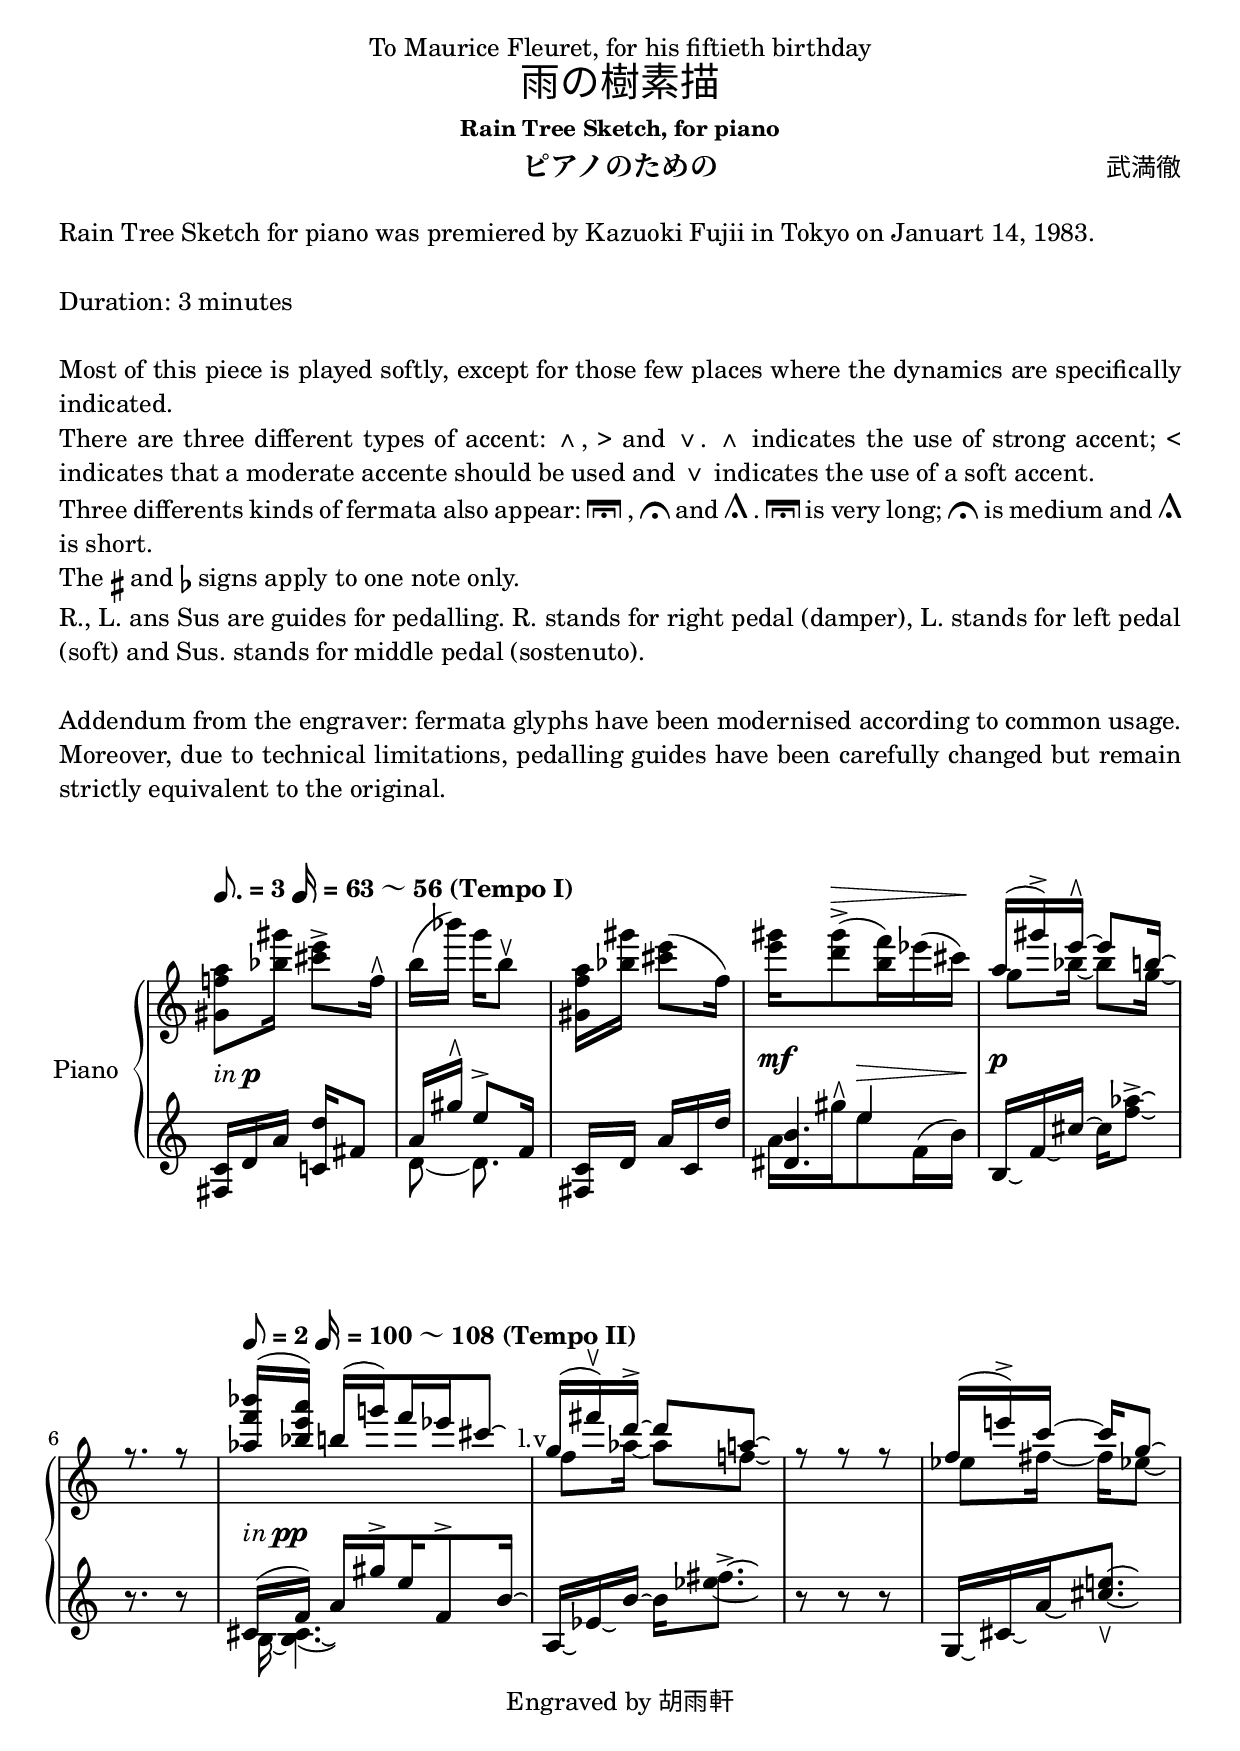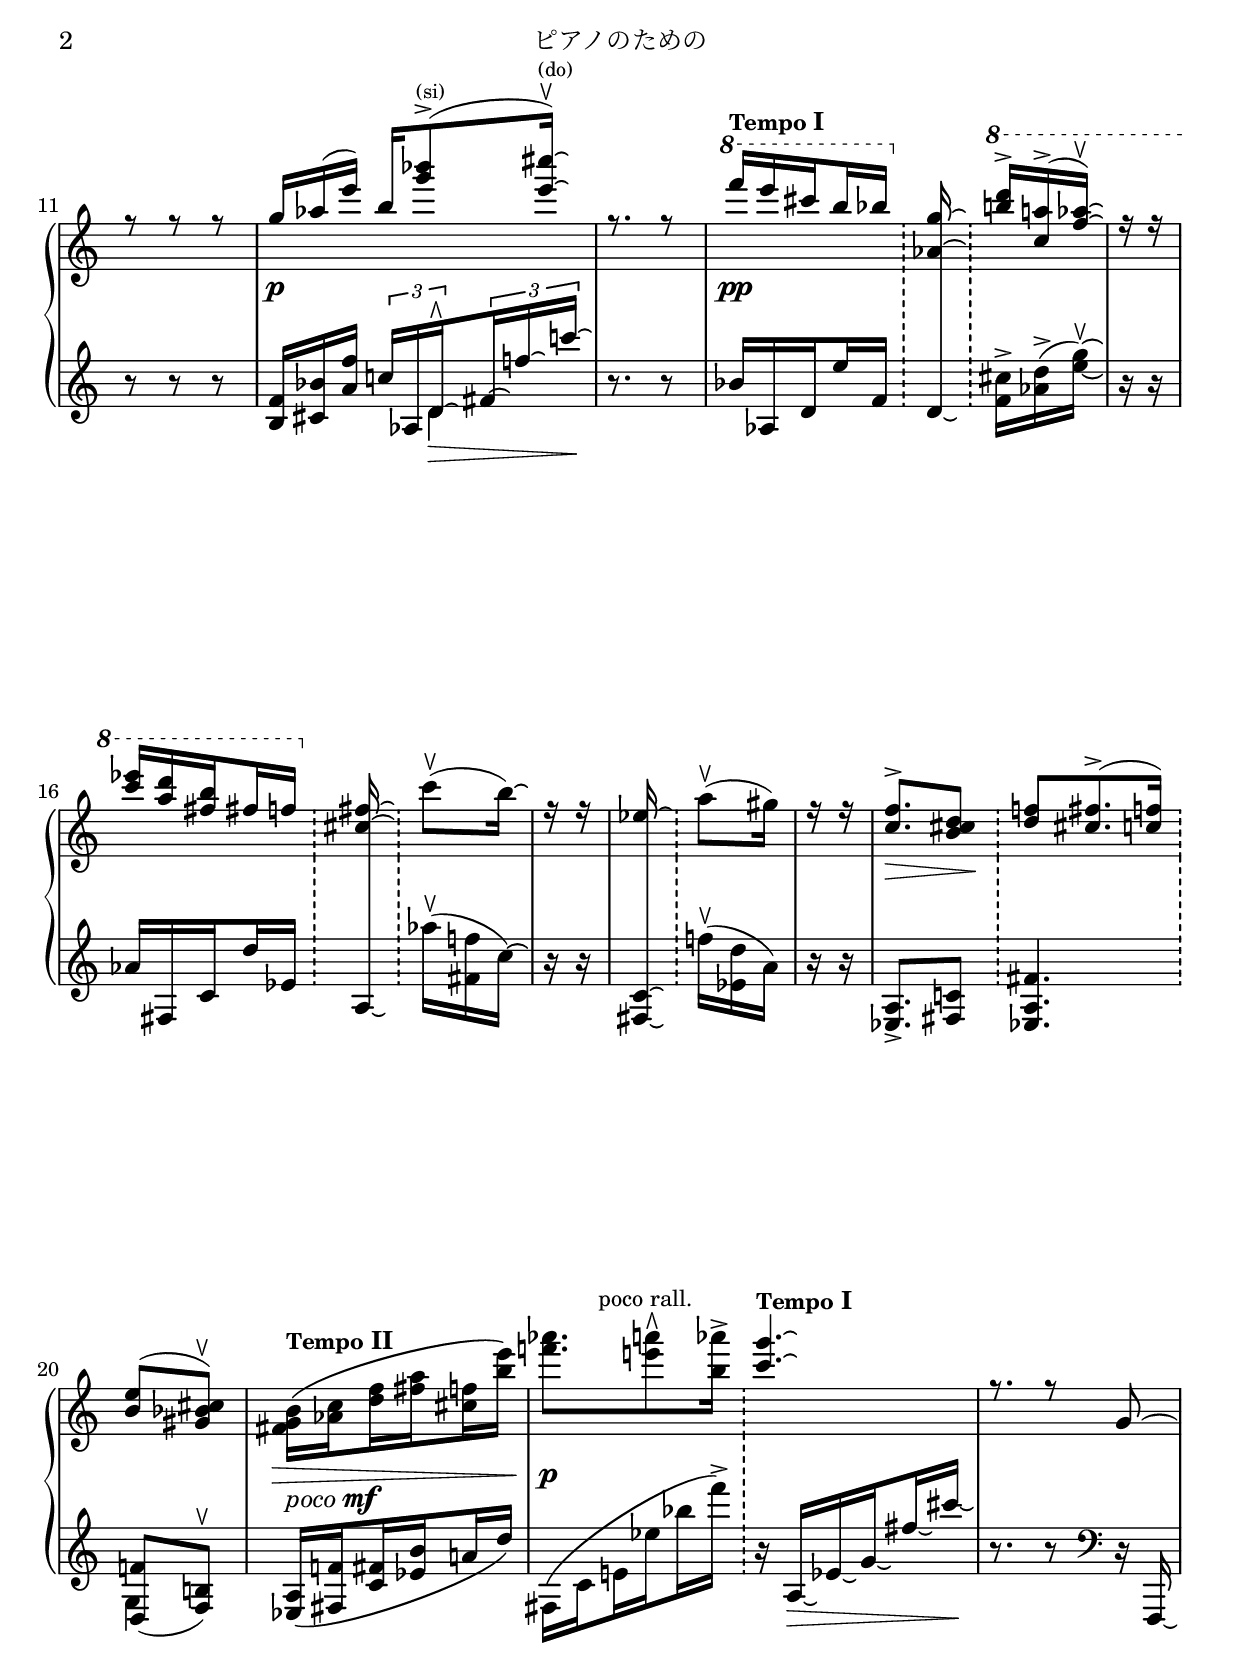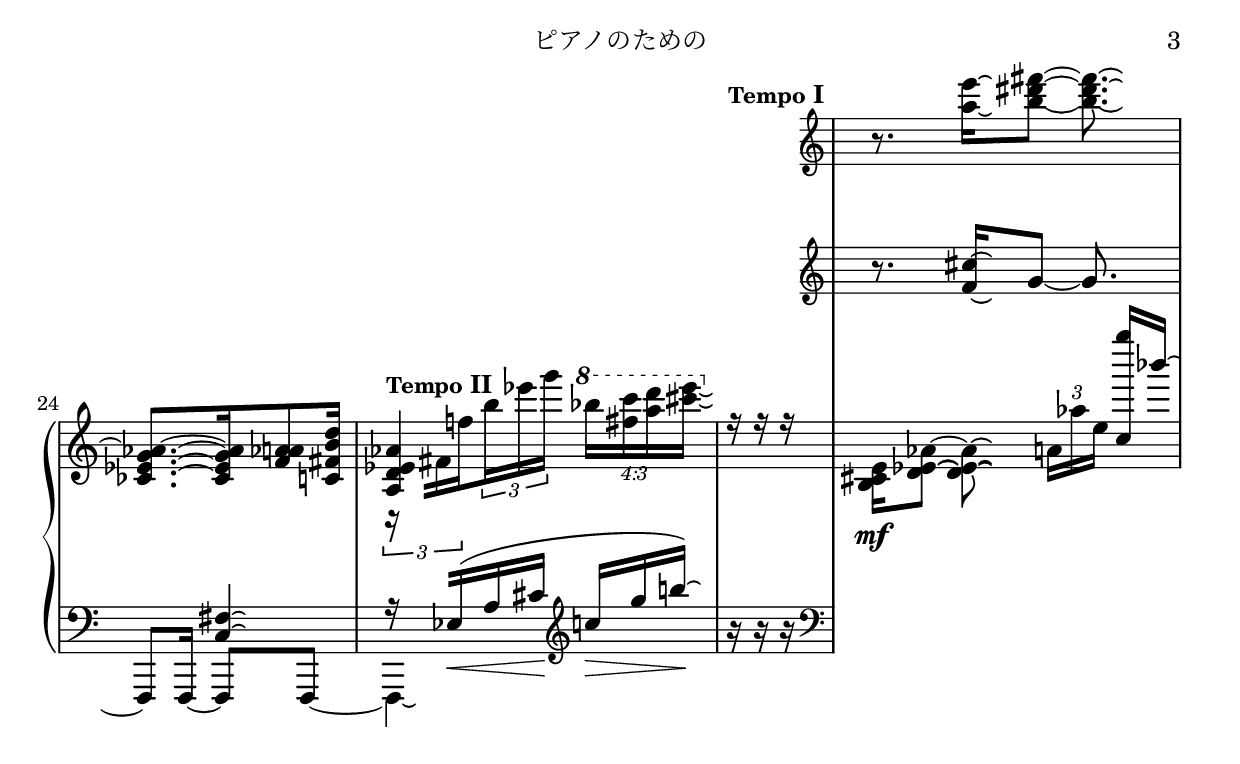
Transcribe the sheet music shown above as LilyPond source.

\version "2.18.2"
\language "italiano"

\header {
  dedication = "To Maurice Fleuret, for his fiftieth birthday"
  title = \markup { \override #'(font-name . "教育部標準楷書") "雨の樹素描" }
  subsubtitle = "Rain Tree Sketch, for piano"
  instrument = "ピアノのための"
  composer = \markup { \override #'(font-name . "教育部標準楷書") "武満徹" }
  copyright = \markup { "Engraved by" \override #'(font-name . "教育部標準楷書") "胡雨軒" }
}

#(set-global-staff-size 22)

\paper {
  #(set-paper-size "a4")
}

\layout {
  \context {
    \PianoStaff
    \consists #Span_stem_engraver
  }
  \context {
    \Staff
    \remove "Time_signature_engraver" % Remove time signature from the staff.
  }
  \context {
    \Voice
    \stemNeutral
  }
}

% TODO: put LH, RH and bracket hand signs.

% There is three kind of accents: \rtoe, \ltoe and -> to keep the glyph similar.
% I want to print bar number.

global = {
  \set Score.timing = ##f % Remove time counting, so measure bar needs to be explicitly stated.
  \accidentalStyle Score.forget % modern-cautionary or forget
  % I'd like to make laissezVibrer wider but this snippet doesn't work :/
  % http://www.lilypond.org/doc/v2.18/Documentation/snippets/expressive-marks#expressive-marks-laissez-vibrer-ties
}

% We choose to deal with measure bars with the right voice. We could have added a dynamics staff but this seems to be the easiest solution. So while the the score is being written, it means the right hand needs to keep more up to date than the left one or at least equal.
right = \relative do'' {
  \voiceOne
  % Clef is a property of the voice because it changes more often than usual.
  \clef treble
  \set Score.currentBarNumber = #1
  <sold fa'! la>8_[ <sib' sold'>16] <dod mi>8->_[ fa,16^\rtoe]

  \bar "|" \set Score.currentBarNumber = #2

  si16_[( sib']) sol_[ si,8]^\ltoe

  \bar "|" \set Score.currentBarNumber = #3

  <sold, fa' la>16_[ <sib' sold'>16] <dod mi>8_[( fa,16])

  \bar "|" \set Score.currentBarNumber = #4

  <mi' sold>16_[ <re sol>8->(^\> <si fa'>16) mib16( dod)]\!

  \bar "|" \set Score.currentBarNumber = #5

  << { la16[( sold'->) mi\rtoe] ~ mi8[ si!16]\laissezVibrer } \\ { sol8[ sib16]~ sib8[ sol16\laissezVibrer] } >>

  \bar "|" \set Score.currentBarNumber = #6

  r8. r8

  \bar "|" \set Score.currentBarNumber = #7

  <lab fa' sib>16[( <sib mi la>]) si![(
  \set stemLeftBeamCount = #2
  \set stemRightBeamCount = #1
  sol'!)
  \set stemLeftBeamCount = #1
  \set stemRightBeamCount = #2
  fa mib dod8\laissezVibrer] \mark \markup {\normalsize "l.v"}

  \bar "|" \set Score.currentBarNumber = #8

  << { sol16[( fad')\ltoe re->] ~ re8[ la!]\laissezVibrer } \\ { fa8[ lab16] ~ lab8[ fa!]\laissezVibrer } >>

  \bar "|" \set Score.currentBarNumber = #9

  r8 r r

  \bar "|" \set Score.currentBarNumber = #10

  << { fa16[( mi'!)-> do] ~ do[ sol8]\laissezVibrer } \\ { mib8[ fad16] ~ fad[ mib8]\laissezVibrer } >>

  \bar "|" \set Score.currentBarNumber = #11

  r8 r r

  \bar "|" \set Score.currentBarNumber = #12

  sol16[ lab( mi')] si16[ <sol' sib>8(->^\markup{ \tiny "(si)"} <mi dod'>16])^\ltoe^\markup{ \tiny "(do)"}\laissezVibrer

  \bar "|" \set Score.currentBarNumber = #13

  r8. r8

  \bar "|" \set Score.currentBarNumber = #14

  \ottava #1
  fa'16[ mi
  \set stemLeftBeamCount = #2
  \set stemRightBeamCount = #1
  dod
  \set stemLeftBeamCount = #1
  \set stemRightBeamCount = #2
  si sib] \bar "!"
  \ottava #0
  <lab,, sol'>16\laissezVibrer
  \bar "!"
  \ottava #1
  <si''! re>16->[ <do, la'!>->( <fa lab>)]\ltoe\laissezVibrer

  \bar "|" \set Score.currentBarNumber = #15
  r16 r

  \bar "|" \set Score.currentBarNumber = #16

  <do' mib>16[ <la re>
  \set stemLeftBeamCount = #2
  \set stemRightBeamCount = #1
  <fad si>
  \set stemLeftBeamCount = #1
  \set stemRightBeamCount = #2
  fad fa!] \bar "!"
  \ottava #0
  <dod, fad>16\laissezVibrer \bar "!"
  do'8(_[\ltoe si16)]\laissezVibrer

  \bar "|" \set Score.currentBarNumber = #17

  r16 r

  \bar "|" \set Score.currentBarNumber = #18

  mib,16\laissezVibrer \bar "!"
  la8\ltoe_[( sold16])

  \bar "|" \set Score.currentBarNumber = #19

  r16 r16

  \bar "|" \set Score.currentBarNumber = #20

  <do, fa>8.[->\> <si dod re>8]\! \bar "!"
  <re fa!>8[ <dod fad>8.->( <do! fa!>16]) \bar "!"
  <si mi>8[( <sold sib dod>8])\ltoe

  \bar "|" \set Score.currentBarNumber = #21

  <fad sol si>16_[\(
  \set stemLeftBeamCount = #2
  \set stemRightBeamCount = #1
  <lab do>
  \set stemLeftBeamCount = #1
  \set stemRightBeamCount = #2
  <re fa>
  \set stemLeftBeamCount = #2
  \set stemRightBeamCount = #1
  <fad la>
  \set stemLeftBeamCount = #1
  \set stemRightBeamCount = #2
  <fa! dod> <si mi>\)]

  \bar "|" \set Score.currentBarNumber = #22

  <fa'! lab>8._[ <mi! la!>8\rtoe-\markup { \center-align \small "poco rall." } <si lab'>16]-> \bar "!"
  <do sol'>4.\laissezVibrer

  \bar "|" \set Score.currentBarNumber = #23

  r8. r8 sol, ~

  \bar "|" \set Score.currentBarNumber = #24

  <dob, mib sol lab>8.[ ~ <dob mib sol lab>16 <fa la! lab>8 <do! fad si re>16]

  \bar "|" \set Score.currentBarNumber = #25

  <<
    { <la re mib lab>4 } \\ {
      \times 2/3 {
        r16
        \set stemLeftBeamCount = #2
        \set stemRightBeamCount = #2
        fad'[
        \set stemLeftBeamCount = #2
        \set stemRightBeamCount = #1
        fa'!
      } \times 2/3 {
        \set stemLeftBeamCount = #1
        \set stemRightBeamCount = #2
        si mib sol]
      }
      \ottava #1
      \once \override TupletNumber.text = #tuplet-number::calc-fraction-text
      \times 3/4 { sib16[ <fad do'> <la re> <dod mi>]\laissezVibrer }
      \ottava #0
    }
  >>

  \bar "|" \set Score.currentBarNumber = #26

  r16 r16 r16

  \bar "|" \set Score.currentBarNumber = #27

  <<
    \new Staff \with {
      \remove "Time_signature_engraver"
      alignAboveContext = #"right"
    } {
      r8. <la, mi'>16[\laissezVibrer <si red fad>8] ~ <si red fad>8.\laissezVibrer
    }
    \new Staff \with {
      \remove "Time_signature_engraver"
      alignAboveContext = #"right"
    } {
      r8. <fa, dod'>16[\laissezVibrer sol8] ~ sol8.
    }
    {
      <<
        {
          \stemUp s4.. sol'''16^[ sib,]\laissezVibrer
        } {
          \stemDown
          <si,,, dod mi>16[ <re mib lab>8] ~ <re mib lab>8\laissezVibrer
          \times 2/3 { la'!16[ lab' mi] }
          \override Stem.details.beamed-lengths = #'(2)
          do8
          \stemNeutral
        }
      >>
    }
  >>

  \bar "|" \set Score.currentBarNumber = #28
}

%<< {  } \\ {  } >>

left = \relative do {
  \clef treble
  %do''1 do2 do4 do8 do16 dobb32 do64 do128 do1 do2 do4 do8 do16 do32 do64 do128
  <fad do'>16[ re' la'] <do,! re'>16[ fad8]
  << { la16[ sold'^\rtoe] mi8->[ fa,16] } \\ { re8~re8. } >>
  <fad, do'>16[ re'] la'[ do, re']
  << { <red, si'>4. } \\ { la'16[ sold'^\rtoe mi8^\> fa,16^( si\!)] } \\ { s8 mi4 }>>
  si,16[\laissezVibrer fa'\laissezVibrer dod'] ~ dod[ <fa lab>8->\laissezVibrer]
  r8. r8
  <<
    {
      dod,16[( fa]) la[
      \set stemLeftBeamCount = #2
      \set stemRightBeamCount = #1
      sold'->
      \set stemLeftBeamCount = #1
      \set stemRightBeamCount = #2
      mi fa,8-> si16\laissezVibrer]
    } \\ { si,16 ~ <si do>4.\laissezVibrer } % this is not fully correct because we want si and do not to be repeated.
  >>
  la16\laissezVibrer[ mib'\laissezVibrer si'] ~ si[ <mib fad>8.]->\laissezVibrer
  r8 r r
  sol,,16[\laissezVibrer dod\laissezVibrer la'\laissezVibrer <dod mi!>8.\ltoe]\laissezVibrer
  r8 r r
  <<
    {
      <si, fa'>16[ <dod sib'> <la' fa'>] \times 2/3 {
        do!16[ lab,
        \set stemLeftBeamCount = #2
        \set stemRightBeamCount = #1
        re^\rtoe\>\laissezVibrer
        \set stemLeftBeamCount = #1
        \set stemRightBeamCount = #2
      } \times 2/3 { fad\laissezVibrer fa'!\laissezVibrer do'!]\!\laissezVibrer }
    } \\ { s8. s4*1/3 re,,4*2/3 }
  >>
  r8. r8
  sib'16[ lab, \set stemLeftBeamCount = #2
  \set stemRightBeamCount = #1
  re
  \set stemLeftBeamCount = #1
  \set stemRightBeamCount = #2
  mi' fa,16]

  \autoBeamOff
  \crossStaff {
    re16\laissezVibrer
  }
  \autoBeamOn
  <fa dod'>16->[ <lab re>(-> <mi' sol>)^\ltoe]\laissezVibrer
  r16 r
  lab,16[ fad,
  \set stemLeftBeamCount = #2
  \set stemRightBeamCount = #1
  do'
  \set stemLeftBeamCount = #1
  \set stemRightBeamCount = #2
  re' mib,]
  \autoBeamOff
  \crossStaff {
    la,16\laissezVibrer
  }
  \autoBeamOn
  lab''16[(^\ltoe <fa! fad,> do])\laissezVibrer
  r16 r16
  \autoBeamOff
  \crossStaff {
    <fad,, do'>16\laissezVibrer
  }
  \autoBeamOn
  fa''!16^\ltoe_[( <mib, re'> la])
  r16 r16

  <mib, la>8.[-> <fad do'!>8]
  <mib la fad'>4.
  << { <re fa'!>8[_( <fa si!>8]\ltoe) } \\ { sol4 } >>
  <mib la>16^[\(
  \set stemLeftBeamCount = #2
  \set stemRightBeamCount = #1
  <fad fa'!>
  \set stemLeftBeamCount = #1
  \set stemRightBeamCount = #2
  <do' fad>
  \set stemLeftBeamCount = #2
  \set stemRightBeamCount = #1
  <mib si'>
  \set stemLeftBeamCount = #1
  \set stemRightBeamCount = #2
  la! re\)]
  %
  fad,,16[\(
  \set stemLeftBeamCount = #2
  \set stemRightBeamCount = #1
  do'
  \set stemLeftBeamCount = #1
  \set stemRightBeamCount = #2
  mi!
  \set stemLeftBeamCount = #2
  \set stemRightBeamCount = #1
  mib'!
  \set stemLeftBeamCount = #1
  \set stemRightBeamCount = #2
  sib' fa']\)->
  r16 la,,,\laissezVibrer\>[ mib'\laissezVibrer \set stemLeftBeamCount = #2
  \set stemRightBeamCount = #1
  sol\laissezVibrer
  \set stemLeftBeamCount = #1
  \set stemRightBeamCount = #2
  fad'\laissezVibrer dod'\laissezVibrer\!]
  r8. r8 \clef bass r16
  <<
    {
      s4 <do,,, fad>4\laissezVibrer
      \set stemLeftBeamCount = #0
      \set stemRightBeamCount = #0
      r16[
      % TODO shape beautiful slur.
      %{\shape #'(
                 (0 . -6.8)
                 (0 . -7)
                 (0 . -6)
                 (0 . -1.5)
                 (0 . -1)
                 (0 . 0)
                 ) PhrasingSlur%}
      mib\(\< la dod]\!
      \clef treble
      do'![\> sol' si!]\laissezVibrer\)\!
    } \\
    {
      \stemUp fa,,,,16 ~ fa8[ fa16] ~ fa8[ fa8] ~
      \stemDown fa4\laissezVibrer \stemNeutral
    }
  >>
  r16 r16 r16 \clef bass
}

%<< {  } \\ {  } >>

dynamics = {
  \tempo \markup { \small \note #"8." #1 = 3 \note #"16" #1 = 63 ～ 56 (Tempo I)}
  s4-\markup{ "in" \dynamic p } s2 s4 s4.\mf s4\p s4..
  \tempo \markup { \small \note #"8" #1 = 2 \note #"16" #1 = 100 ～ 108 (Tempo II)}
  s4.-\markup{ "in" \dynamic pp } s16 s4 s4 s4 s4 s4 s4. s4..\p s8. s8
  \tempo \markup { \small Tempo I}
  s4\pp s2 s s s s4..
  \tempo \markup { \small Tempo II}
  s4.-\markup { "poco" \dynamic mf}\> s4.\!\p
  \tempo \markup { \small Tempo I}
  s2 s2 s4
  \tempo \markup { \small Tempo II}
  s4..
  \tempo \markup { \small Tempo I} % TODO this tempo must be put nearer to r16
  s8. s4\mf
}

\markuplist {
  \vspace #1
  \justified-lines {
    Rain Tree Sketch for piano was premiered by Kazuoki Fujii in Tokyo on Januart 14, 1983.
  }
  \vspace #1
  \justified-lines {
    Duration: 3 minutes
  }
  \vspace #1
  \justified-lines {
    Most of this piece is played softly, except for those few places where the dynamics are specifically indicated.
  }
  \justified-lines {
    There are three different types of accent: ∧, > and ∨. ∧ indicates the use of strong accent; < indicates that a moderate accente should be used and ∨ indicates the use of a soft accent.
  }
  \justified-lines {
    Three differents kinds of fermata also appear: \musicglyph #"scripts.uverylongfermata", \musicglyph #"scripts.ufermata" and \musicglyph #"scripts.ushortfermata". \musicglyph #"scripts.uverylongfermata" is very long; \musicglyph #"scripts.ufermata" is medium and \musicglyph #"scripts.ushortfermata" is short.
  }
  \justified-lines {
    The \musicglyph #"accidentals.sharp" and \musicglyph #"accidentals.flat" signs apply to one note only.
  }
  \justified-lines {
    R., L. ans Sus are guides for pedalling. R. stands for right pedal (damper), L. stands for left pedal (soft) and Sus. stands for middle pedal (sostenuto).
  }
  \vspace #1
  \justified-lines {
    Addendum from the engraver: fermata glyphs have been modernised according to common usage. Moreover, due to technical limitations, pedalling guides have been carefully changed but remain strictly equivalent to the original.
  }
  \vspace #1
}

sustainPedalHalfOn = {
  \override Staff.SustainPedal #'stencil =
  #(lambda (grob) (grob-interpret-markup grob
                    (markup #:raise 0.1 "½" #:hspace -1 #:musicglyph "pedal.Ped")))
  \override Staff.PianoPedalBracket #'shorten-pair = #'(0.0 . 2.5)
}


pedalSim =
\once \override PianoPedalBracket #'stencil =
#(lambda (grob)
   (let* (;; have we been split?
           (orig (ly:grob-original grob))
           ;; if yes, get the split pieces (our siblings)
           (siblings (if (ly:grob? orig)
                         (ly:spanner-broken-into orig)
                         '())))
     ;; Modify the unbroken grob-stencil or the first part of the broken
     ;; grob-stencil.
     (if (or (null? siblings)
             (and (>= (length siblings) 2)
                  (eq? (car siblings) grob)))
         (let* (;; Get the default-stencil and its x-dimension and x-length.
                 (stil (ly:piano-pedal-bracket::print grob))
                 (stil-x-extent (ly:stencil-extent stil X))
                 (stil-x-length (interval-length stil-x-extent))
                 ;; Create a stencil to be added to the default-stencil.
                 ;; Gets its x-dimension and x-length.
                 (sim-stil
                  (grob-interpret-markup grob
                    (markup #:fontsize -1 #:hspace 1 #:italic "sim.")))
                 (sim-stil-x-extent (ly:stencil-extent sim-stil X))
                 (sim-stil-x-length (interval-length sim-stil-x-extent))
                 (thickness (max (layout-line-thickness grob) 0.1))
                 ;; The value to shorten the default-stencil from the right side.
                 ;; 0.8 will shorten about 80%.
                 ;; Hard-coded, could be turned into a music-function.
                 (amount 0.8))

           ;; Print a warning if the length of the default-stencil would not
           ;; warrant a sufficient output.
           (if (> sim-stil-x-length stil-x-length)
               (ly:warning "PianoPedalBracket is too short"))

           ;; Shorten the default-stencil.
           (ly:grob-set-property!
            grob
            'shorten-pair
            (cons 0 (* amount stil-x-length)))

           ;; Calculate the final stencil.
           (let* (;; Get the shortened (default-)stencil
                   ;; and its y-dimension.
                   (shortened-stil (ly:piano-pedal-bracket::print grob))
                   (shortened-stil-y-ext (ly:stencil-extent shortened-stil Y))
                   ;; Modify the sim-stil to gain a little gap to the left and
                   ;; enlarge it downwards a little (otherwise the stencil-whiteout
                   ;; will not work sufficient.
                   (new-sim-stil
                    (ly:make-stencil
                     (ly:stencil-expr sim-stil)
                     (interval-widen sim-stil-x-extent (* 2 thickness))
                     (cons (- (car shortened-stil-y-ext) thickness)
                       (cdr shortened-stil-y-ext)))))

             (ly:stencil-add
              shortened-stil
              (ly:stencil-translate-axis
               (stencil-whiteout new-sim-stil)
               (* (- 1 amount) (- stil-x-length sim-stil-x-length))
               X))))
         ;; TODO:
         ;; Is there any need to return #f explicitly?
         ;; Deleting it seems to make no difference.
         ;#f
         )))


%right = \relative do' { do4\sustainOn do\sustainOff\sustainOn do\sustainPedalHalfOn do\pedalSim do do do do }

\score {
  \new PianoStaff \with {
    instrumentName = "Piano"
  } <<
    \set PianoStaff.connectArpeggios = ##t
    \override PianoStaff.Arpeggio.stencil = #ly:arpeggio::brew-chord-bracket
    \new Staff = "right" \with {
      midiInstrument = "acoustic grand"
    } { \global \right %{\bar "|."%}}
    \new Dynamics = "Dynamics_pf" \dynamics
    \new Staff = "left" \with {
      midiInstrument = "acoustic grand"
    } { \global \left }
  >>
  \layout {
  }
  \midi { }
}
